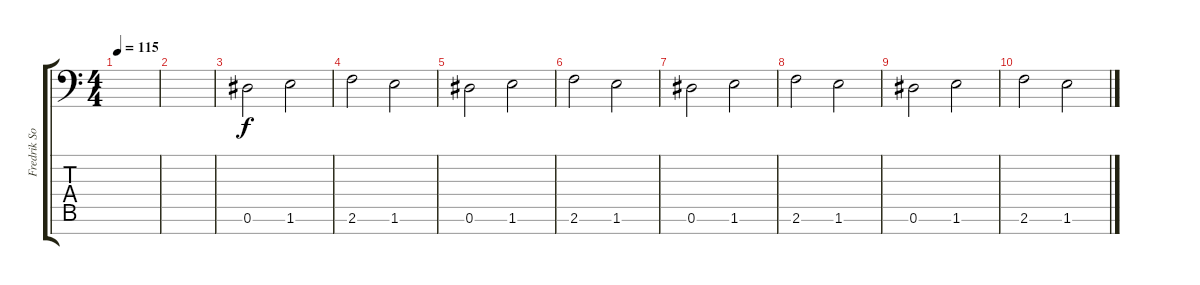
\track ("Fredrik Solo (higher strings)" "Fredrik So") {instrument distortionguitar}
\staff {score tabs}
\tuning (Eb4 Bb3 Gb3 Db3 Ab2 Eb2 Bb1) {hide}
\ts (4 4)
\tempo 115
\clef f4
\ks c
|
|
0.6.2 1.6.2 |
2.6.2 1.6.2 |
0.6.2 1.6.2 |
2.6.2 1.6.2 |
0.6.2 1.6.2 |
2.6.2 1.6.2 |
0.6.2 1.6.2 |
2.6.2 1.6.2
